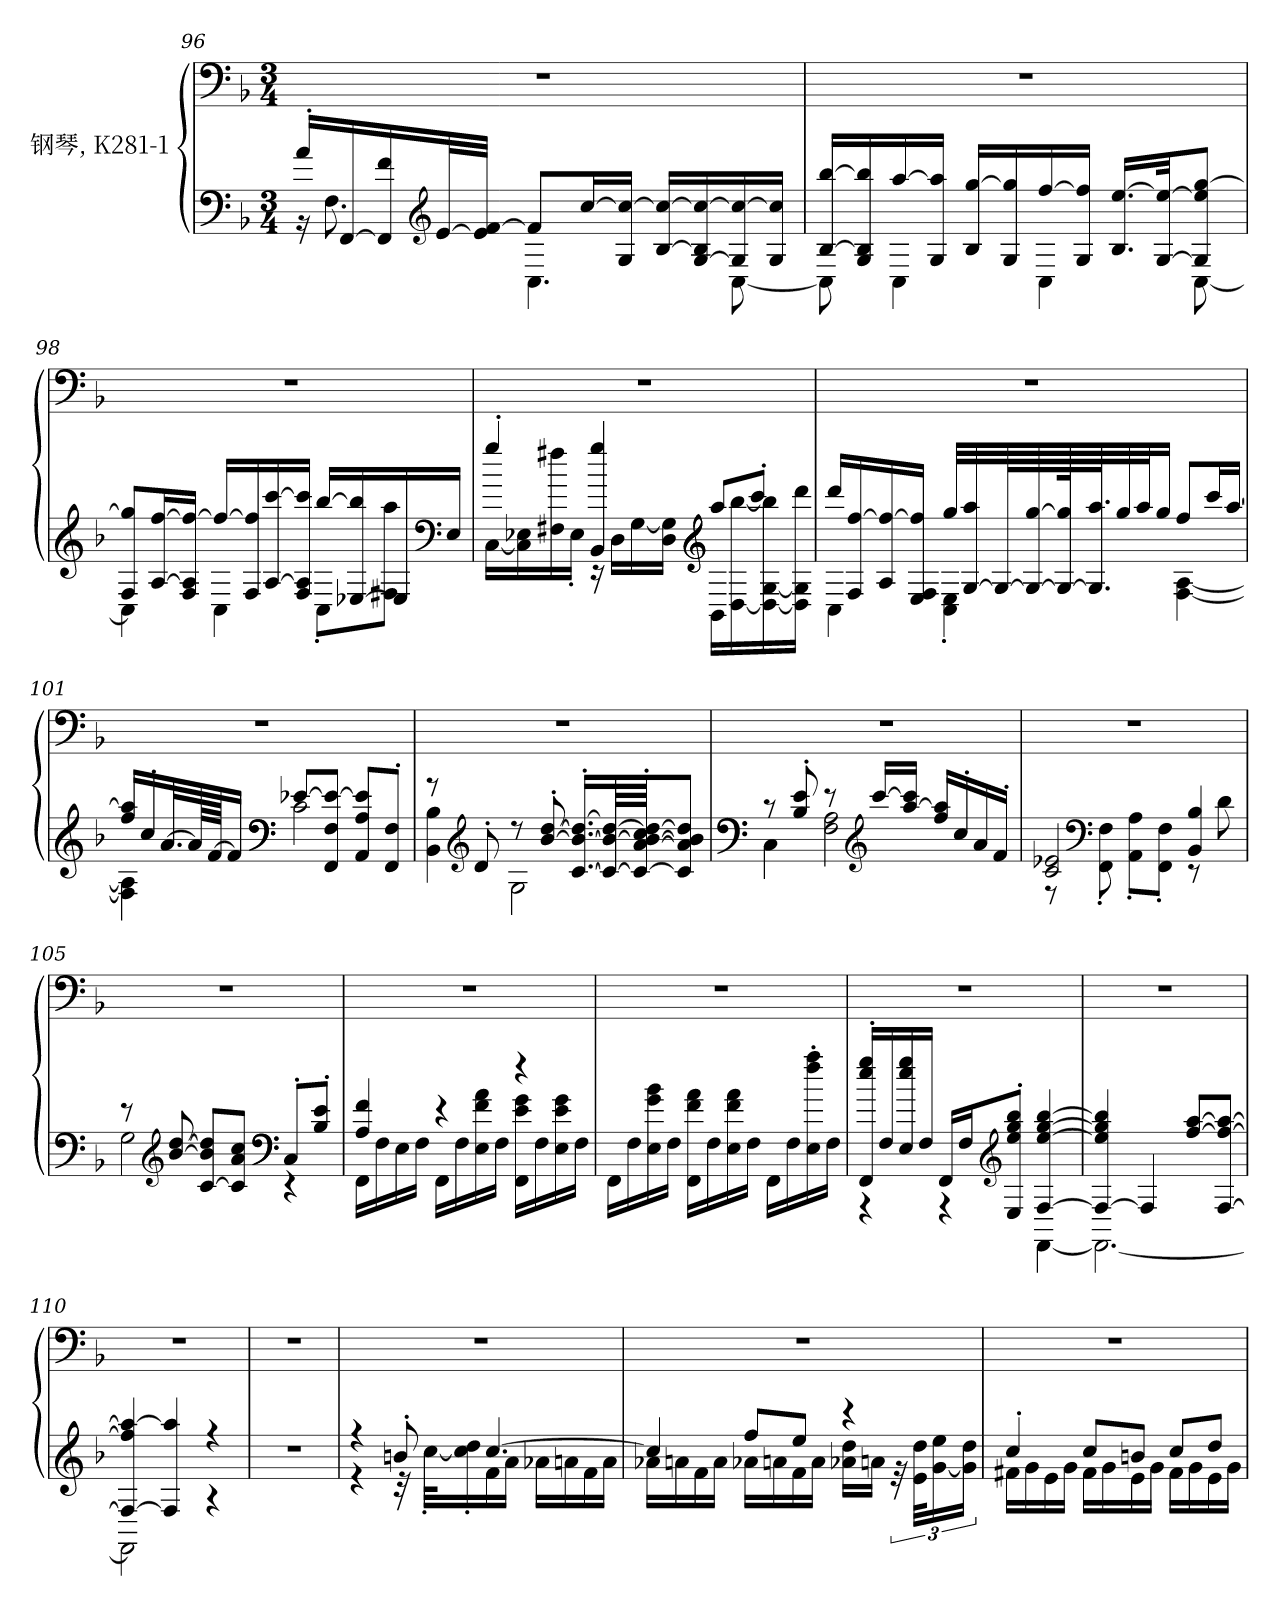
**kern	**kern
*part1	*part1
*staff2	*staff1
*I"钢琴, K281-1	*
*clefF4	*clefF4
*k[b-]	*k[b-]
*M3/4	*M3/4
=96	=96
*^	*
16a'/LL	16r	2.r
[16FF/	8.F\	.
16FF/] 16f/	.	.
*clefG2	*	*
[32e/L	.	.
32e/] [32f/JJJ	.	.
8f/L]	4.C\	.
[16cc/L	.	.
16G/ 16cc/_JJ	.	.
[16B-/ 16cc/_LL	.	.
[16G/ 16B-/] 16cc/_	.	.
16G/] 16cc/_	[8C\	.
16G/ 16cc/]JJ	.	.
!!LO:LB:g=z
=97	=97	=97
[16B-/ [16bb-/LL	8C\]	2.r
16G/ 16B-/] 16bb-/]	.	.
[16aa/	4C\	.
16G/ 16aa/]JJ	.	.
16B-/ [16gg/LL	.	.
16G/ 16gg/]	.	.
[16ff/	4C\	.
16G/ 16ff/]JJ	.	.
16.B-/ [16.ee/LL	.	.
[32G/ 32ee/_JK	.	.
8G/] 8ee/] [8gg/J	[8C\	.
=98	=98	=98
8F/ 8gg/]L	4C\]	2.r
[16A/ [16ff/L	.	.
16F/ 16A/] 16ff/_JJ	.	.
16ff/LL_	4C\	.
16F/ 16ff/]	.	.
[16A/ [16ccc/	.	.
16F/ 16A/] 16ccc/]JJ	.	.
[16bb-/LL	8C'\L	.
[16E-X/ 16bb-/]	.	.
16E-/]	8F#X\ 8aa\J	.
*clefF4	*	*
16E-/JJ	.	.
!!LO:LB:g=z
=99	=99	=99
4gg'/	[16C\LL	2.r
.	16C\] 16E-X\	.
.	16F#X\ 16ff#X\	.
.	16E-'\JJ	.
4BB-/ 4gg/	16r	.
.	16D\LL	.
.	[16G\	.
.	16D\ 16G\]JJ	.
*clefG2	*	*
8aa/L	16BB-\LL	.
.	[16D\ [16bb-\	.
8ccc'/J	16D\_ [16G\ 16bb-\]	.
.	16D\] 16G\] 16ddd\JJ	.
=100	=100	=100
16ddd/LL	4C\	2.r
16F/ [16ff/	.	.
16A/ 16ff/_	.	.
16E/ 16F/ 16ff/]JJ	.	.
32gg/LLL	4C\' 4E\'	.
[32G/ 32aa/	.	.
64G/L_	.	.
64G/_ [64gg/	.	.
128G/_ 128gg/]K	.	.
64.G/] 64.aa/J	.	.
32gg/	.	.
32aa/J	.	.
16gg/JJ	.	.
8ff/L	[4F\ [4A\	.
16ccc/L	.	.
[16aa/JJ	.	.
!!LO:LB:g=z
=101	=101	=101
16ff/ 16aa/]LL	4F\] 4A\]	2.r
16cc'/	.	.
[32.a/L	.	.
128a/LL]	.	.
[128f/JJJ	.	.
16f/JJ]	.	.
*clefF4	*	*
[8e-X/L	2c\	.
8FF/ 8F/ 8e-/_J	.	.
8AA/ 8A/ 8e-/]L	.	.
8FF/' 8F/'J	.	.
=102	=102	=102
8r	4BB-\ 4B-\	2.r
*clefG2	*	*
8d'/	.	.
8r	2G\	.
[8b-/' [8dd/'	.	.
[16.c/' 16.b-/_' 16.dd/_'LL	.	.
64c/_ 64b-/_ 64dd/_LL	.	.
64c/_' [64a/' 64b-/_' 64cc/' 64dd/_'JJJ	.	.
8c/] 8a/] 8b-/] 8dd/]J	.	.
!!LO:LB:g=z
=103	=103	=103
*clefF4	*	*
8r	4C\	2.r
8B-/' 8e/'	.	.
8r	2F\ 2A\	.
*clefG2	*	*
[16ccc/LL	.	.
[16aa/ 16ccc/]JJ	.	.
16ff/ 16aa/]LL	.	.
16cc'/	.	.
16a/	.	.
16f'/JJ	.	.
=104	=104	=104
2c/ 2e-X/	8r	2.r
*clefF4	*	*
.	8FF\' 8F\'	.
.	8AA\' 8A\'L	.
.	8FF\' 8F\'J	.
4BB-/ 4B-/	8r	.
.	8d\	.
=105	=105	=105
8r	2G\	2.r
*clefG2	*	*
[8b-/ [8dd/	.	.
[8c/ 8b-/] 8dd/]L	.	.
8c/] 8a/ 8cc/J	.	.
*clefF4	*	*
8C'/L	4r	.
8B-/' 8e/'J	.	.
!!LO:PB:g=z
=106	=106	=106
4A/ 4f/	16FF\LL	2.r
.	16F\	.
.	16E\	.
.	16F\JJ	.
4r	16FF\LL	.
.	16F\	.
.	16E\ 16f\ 16a\	.
.	16F\JJ	.
4r	16FF\ 16e\ 16g\LL	.
.	16F\	.
.	16E\ 16e\ 16g\	.
.	16F\JJ	.
*v	*v	*
=107	=107
16FF\LL	2.r
16F\	.
16E\ 16g\ 16b-\	.
16F\JJ	.
16FF\ 16f\ 16a\LL	.
16F\	.
16E\ 16f\ 16a\	.
16F\JJ	.
16FF\LL	.
16F\	.
16E\' 16ff\' 16aa\'	.
16F\JJ	.
=108	=108
*^	*
16FF/' 16ee/' 16gg/'LL	4r	2.r
16F/	.	.
16E/ 16ee/ 16gg/	.	.
16F/JJ	.	.
16FF/LL	4r	.
16F/J	.	.
*clefG2	*	*
8E/' 8ee/' 8gg/' 8bb-/'J	.	.
[4F/ [4ee/ [4gg/ [4bb-/	[4FF\	.
=109	=109	=109
4F/_ 4ee/] 4gg/] 4bb-/]	2.FF\_	2.r
4F/]	.	.
[8ff/ [8aa/L	.	.
[8F/ 8ff/_ 8aa/_J	.	.
!!LO:LB:g=z
=110	=110	=110
4F/_ 4ff/] 4aa/_	2FF\]	2.r
4F/] 4aa/]	.	.
4r	4r	.
*v	*v	*
=111	=111
2.r	2.r
=112	=112
*^	*
4r	4r	2.r
8bn'/	32r	.
.	[32cc'\KLL	.
.	16cc\]' 16dd\'	.
[4.cc/	16f\	.
.	16a\JJ	.
.	16a-X\LL	.
.	16an\	.
.	16f\	.
.	16a\JJ	.
=113	=113	=113
4cc/]	16a-X\LL	2.r
.	16an\	.
.	16f\	.
.	16a\JJ	.
8ff/L	16a-X\LL	.
.	16an\	.
8ee/J	16f\	.
.	16a\JJ	.
4r	16a-X\ 16dd\LL	.
.	16an\JJ	.
.	48r	.
.	48e\ 48dd\KLL	.
.	[24g\ 24ee\	.
.	24g\] 24dd\JJ	.
!!LO:LB:g=z
=114	=114	=114
4cc'/	16f#X\LL	2.r
.	16g\	.
.	16e\	.
.	16g\JJ	.
8cc/L	16f#\LL	.
.	16g\	.
8bn/J	16e\	.
.	16g\JJ	.
8cc/L	16f#\LL	.
.	16g\	.
8dd/J	16e\	.
.	16g\JJ	.
*v	*v	*
=	=
*-	*-
